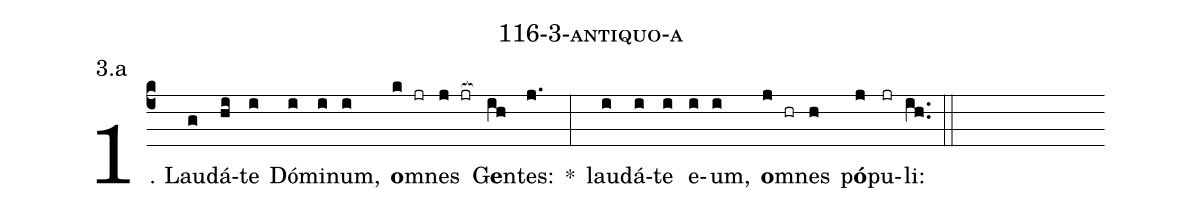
name: 116-3-antiquo-a;
annotation: 3.a;
%%
(c4)1. Lau(g)dá(hi)te(i) Dó(i)mi(i)num,(i) <b>o</b>m(k jr)nes(j jr[ocb:1{]) G<b>e</b>n(ih[ocb:0}])tes:(j.) *(:) lau(i)dá(i)te(i) e(i)um,(i) <b>o</b>m(j hr)nes(h) p<b>ó</b>(j)pu(jr)li:(ih..) (::)
